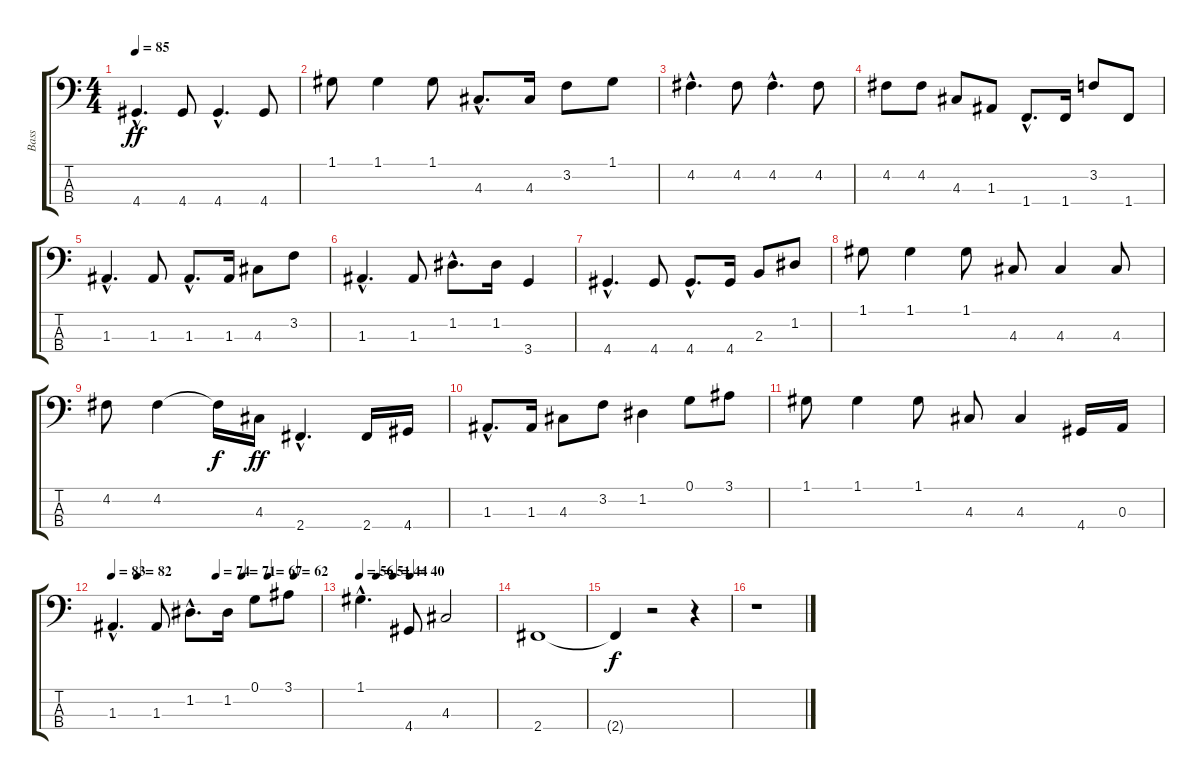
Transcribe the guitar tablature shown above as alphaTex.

\track ("Bass" "Bass") {instrument electricbasspick}
\staff {score tabs}
\tuning (G2 D2 A1 E1) {hide}
\ts (4 4)
\tempo 85
\clef f4
\ks c
4.4{hac}.4{d dy ff} 4.4.8 4.4{hac}.4{d} 4.4.8 |
1.1.8 1.1.4 1.1.8 4.3{hac}.8{d} 4.3.16 3.2.8 1.1.8 |
4.2{hac}.4{d} 4.2.8 4.2{hac}.4{d} 4.2.8 |
4.2.8 4.2.8 4.3.8 1.3.8 1.4{hac}.8{d} 1.4.16 3.2.8 1.4.8 |
1.3{hac}.4{d} 1.3.8 1.3{hac}.8{d} 1.3.16 4.3.8 3.2.8 |
1.3{hac}.4{d} 1.3.8 1.2{hac}.8{d} 1.2.16 3.4.4 |
4.4{hac}.4{d} 4.4.8 4.4{hac}.8{d} 4.4.16 2.3.8 1.2.8 |
1.1.8 1.1.4 1.1.8 4.3.8 4.3.4 4.3.8 |
4.2.8 4.2.4 4.2{t}.16{dy f} 4.3.16{dy ff} 2.4{hac}.4{d} 2.4.16 4.4.16 |
1.3{hac}.8{d} 1.3.16 4.3.8 3.2.8 1.2.4 0.1.8 3.1.8 |
1.1.8 1.1.4 1.1.8 4.3.8 4.3.4 4.4.16 0.3.16 |
\tempo 83
\tempo (82 0.125)
\tempo (74 0.5)
\tempo (71 0.625)
\tempo (67 0.75)
\tempo (62 0.875)
1.3{hac}.4{d} 1.3.8 1.2{hac}.8{d} 1.2.16 0.1.8 3.1.8 |
\tempo 56
\tempo (51 0.125)
\tempo (44 0.25)
\tempo (40 0.375)
1.1{hac}.4{d} 4.4.8 4.3.2 |
2.4.1 |
2.4{t}.4{dy f} r.2 r.4 |
r.1
